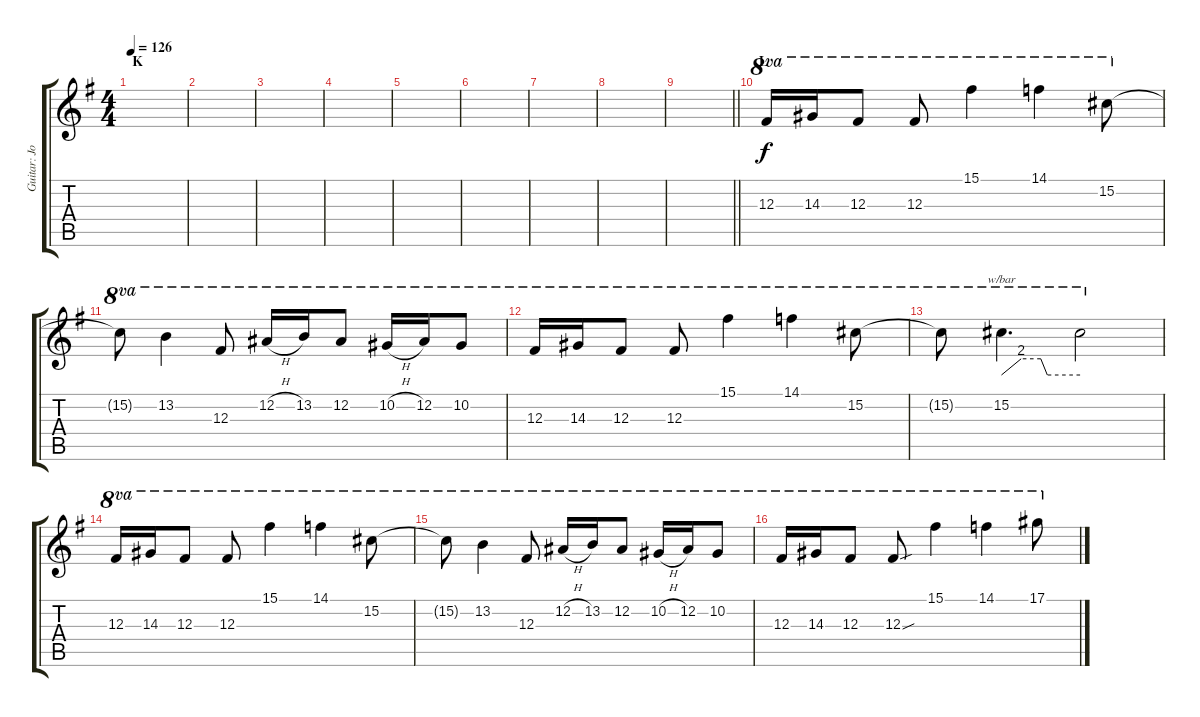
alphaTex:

\track ("Guitar: Jon" "Guitar: Jo") {instrument distortionguitar}
\staff {score tabs}
\tuning (Eb4 Bb3 Gb3 Db3 Ab2 Eb2) {hide}
\ts (4 4)
\section ("" "K")
\tempo 126
\clef g2
\ks g
|
|
|
|
|
|
|
|
\barLineRight lightlight
|
\section ("" "L")
12.3.16{ot 8va volume 16} 14.3.16{ot 8va} 12.3.8{ot 8va} 12.3.8{ot 8va} 15.1.4{ot 8va} 14.1.4{ot 8va} 15.2.8{ot 8va} |
15.2{t}.8{ot 8va} 13.2.4{ot 8va} 12.3.8{ot 8va} 12.2{h}.16{ot 8va} 13.2.16{ot 8va} 12.2.8{ot 8va} 10.2{h}.16{ot 8va} 12.2.16{ot 8va} 10.2.8{ot 8va} |
12.3.16{ot 8va} 14.3.16{ot 8va} 12.3.8{ot 8va} 12.3.8{ot 8va} 15.1.4{ot 8va} 14.1.4{ot 8va} 15.2.8{ot 8va} |
15.2{t}.8{ot 8va} 15.2.4{d tbe (custom default 0 0 15 8 30 8 35 0 60 0) ot 8va} 15.2{t}.2{ot 8va} |
12.3.16{ot 8va} 14.3.16{ot 8va} 12.3.8{ot 8va} 12.3.8{ot 8va} 15.1.4{ot 8va} 14.1.4{ot 8va} 15.2.8{ot 8va} |
15.2{t}.8{ot 8va} 13.2.4{ot 8va} 12.3.8{ot 8va} 12.2{h}.16{ot 8va} 13.2.16{ot 8va} 12.2.8{ot 8va} 10.2{h}.16{ot 8va} 12.2.16{ot 8va} 10.2.8{ot 8va} |
12.3.16{ot 8va} 14.3.16{ot 8va} 12.3.8{ot 8va} 12.3{sou}.8{ot 8va} 15.1.4{ot 8va} 14.1.4{ot 8va} 17.1.8{ot 8va}
